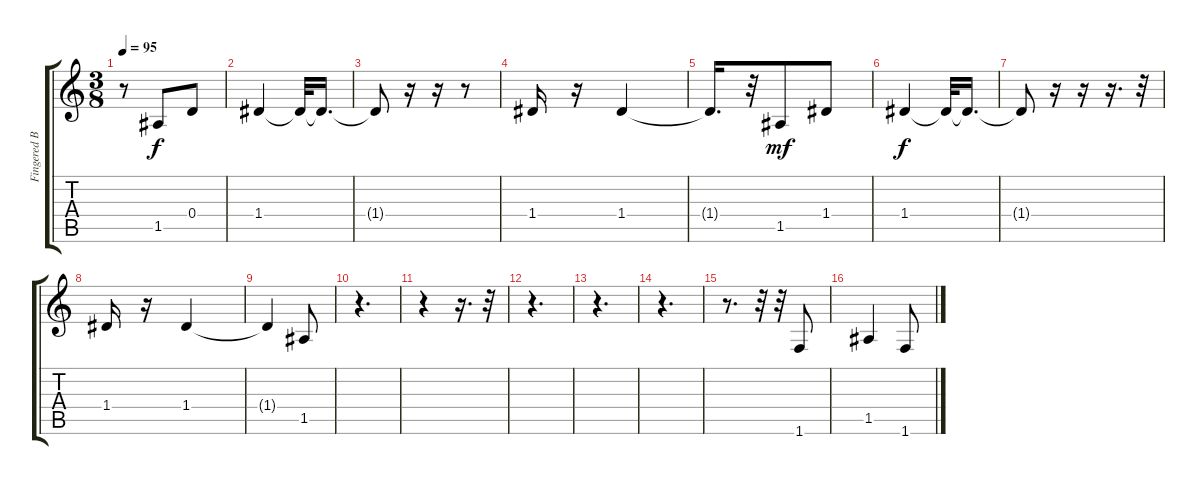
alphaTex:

\track ("Fingered Bs." "Fingered B") {instrument electricbassfinger}
\staff {score tabs}
\tuning (E4 B3 G3 D3 A2 E2) {hide}
\ts (3 8)
\tempo 95
\clef g2
\ks c
r.8{dy f} 1.5.8 0.4.8 |
1.4.4 1.4{t}.32 1.4{t}.16{d} |
1.4{t}.8 r.16 r.16 r.8 |
1.4.16 r.16 1.4.4 |
1.4{t}.16{d} r.32 1.5.8{dy mf} 1.4.8 |
1.4.4{dy f} 1.4{t}.32 1.4{t}.16{d} |
1.4{t}.8 r.16 r.16 r.16{d} r.32 |
1.4.16 r.16 1.4.4 |
1.4{t}.4 1.5.8 |
r.4{d} |
r.4 r.16{d} r.32 |
r.4{d} |
r.4{d} |
r.4{d} |
r.8{d} r.32 r.32 1.6.8 |
1.5.4 1.6.8
